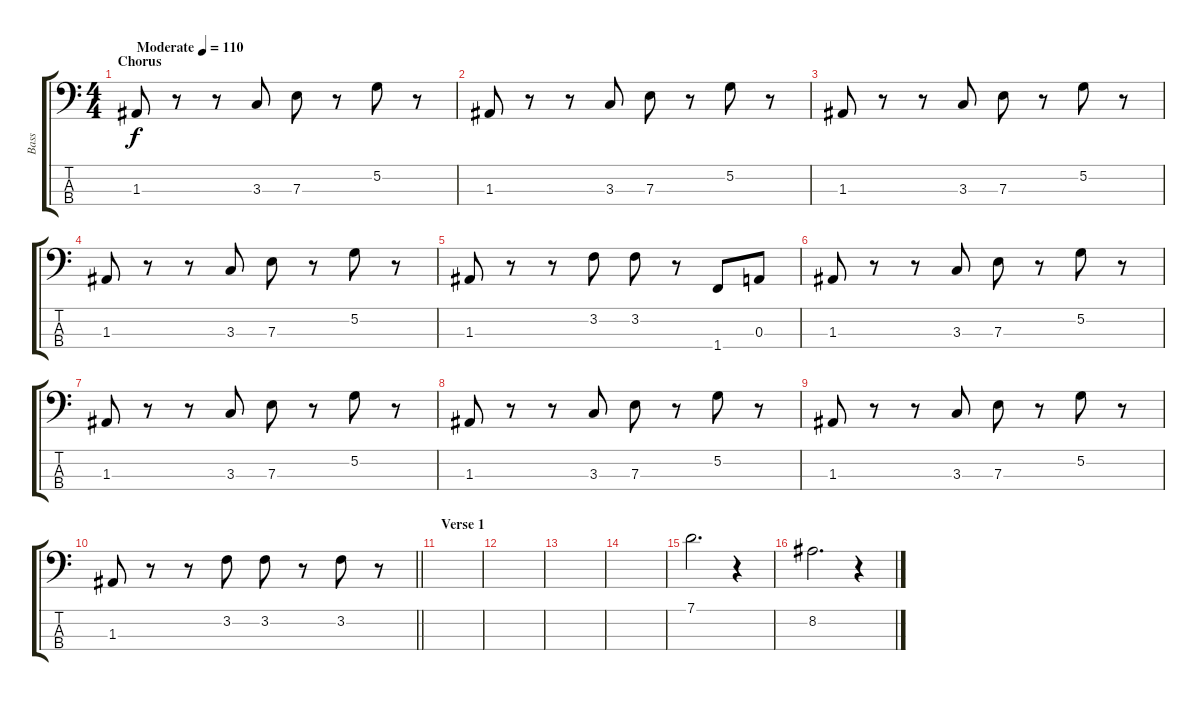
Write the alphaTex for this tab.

\track ("Bass" "Bass") {instrument electricbassfinger}
\staff {score tabs}
\tuning (G2 D2 A1 E1) {hide}
\ts (4 4)
\section ("" "Chorus")
\tempo (110 "Moderate")
\clef f4
\ks c
1.3.8{dy f instrument electricbassfinger} r.8 r.8 3.3.8 7.3.8 r.8 5.2.8 r.8 |
1.3.8 r.8 r.8 3.3.8 7.3.8 r.8 5.2.8 r.8 |
1.3.8 r.8 r.8 3.3.8 7.3.8 r.8 5.2.8 r.8 |
1.3.8 r.8 r.8 3.3.8 7.3.8 r.8 5.2.8 r.8 |
1.3.8 r.8 r.8 3.2.8 3.2.8 r.8 1.4.8 0.3.8 |
1.3.8 r.8 r.8 3.3.8 7.3.8 r.8 5.2.8 r.8 |
1.3.8 r.8 r.8 3.3.8 7.3.8 r.8 5.2.8 r.8 |
1.3.8 r.8 r.8 3.3.8 7.3.8 r.8 5.2.8 r.8 |
1.3.8 r.8 r.8 3.3.8 7.3.8 r.8 5.2.8 r.8 |
\barLineRight lightlight
1.3.8 r.8 r.8 3.2.8 3.2.8 r.8 3.2.8 r.8 |
\section ("" "Verse 1")
|
|
|
|
7.1.2{d} r.4 |
8.2.2{d} r.4
